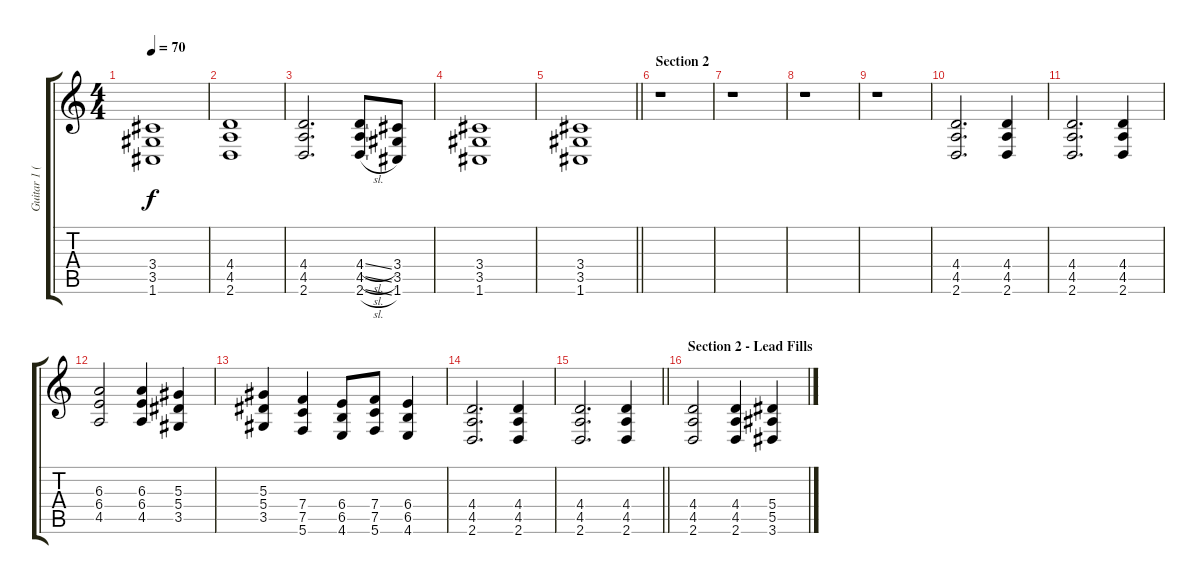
\track ("Guitar 1 (Distortion)" "Guitar 1 (") {instrument distortionguitar}
\staff {score tabs}
\tuning (C4 G3 Eb3 Bb2 F2 C2) {hide}
\ts (4 4)
\tempo 70
\clef g2
\ks c
(3.4 3.5 1.6).1{dy f} |
(4.4 4.5 2.6).1 |
(4.4 4.5 2.6).2{d} (4.4{sl} 4.5{sl} 2.6{sl}).8 (3.4 3.5 1.6).8 |
(3.4 3.5 1.6).1 |
\barLineRight lightlight
(3.4 3.5 1.6).1 |
\section ("" "Section 2")
r.1 |
r.1 |
r.1 |
r.1 |
(4.4 4.5 2.6).2{d} (4.4 4.5 2.6).4 |
(4.4 4.5 2.6).2{d} (4.4 4.5 2.6).4 |
(6.3 6.4 4.5).2 (6.3 6.4 4.5).4 (5.3 5.4 3.5).4 |
(5.3 5.4 3.5).4 (7.4 7.5 5.6).4 (6.4 6.5 4.6).8 (7.4 7.5 5.6).8 (6.4 6.5 4.6).4 |
(4.4 4.5 2.6).2{d} (4.4 4.5 2.6).4 |
\barLineRight lightlight
(4.4 4.5 2.6).2{d} (4.4 4.5 2.6).4 |
\section ("" "Section 2 - Lead Fills")
(4.4 4.5 2.6).2 (4.4 4.5 2.6).4 (5.4 5.5 3.6).4
